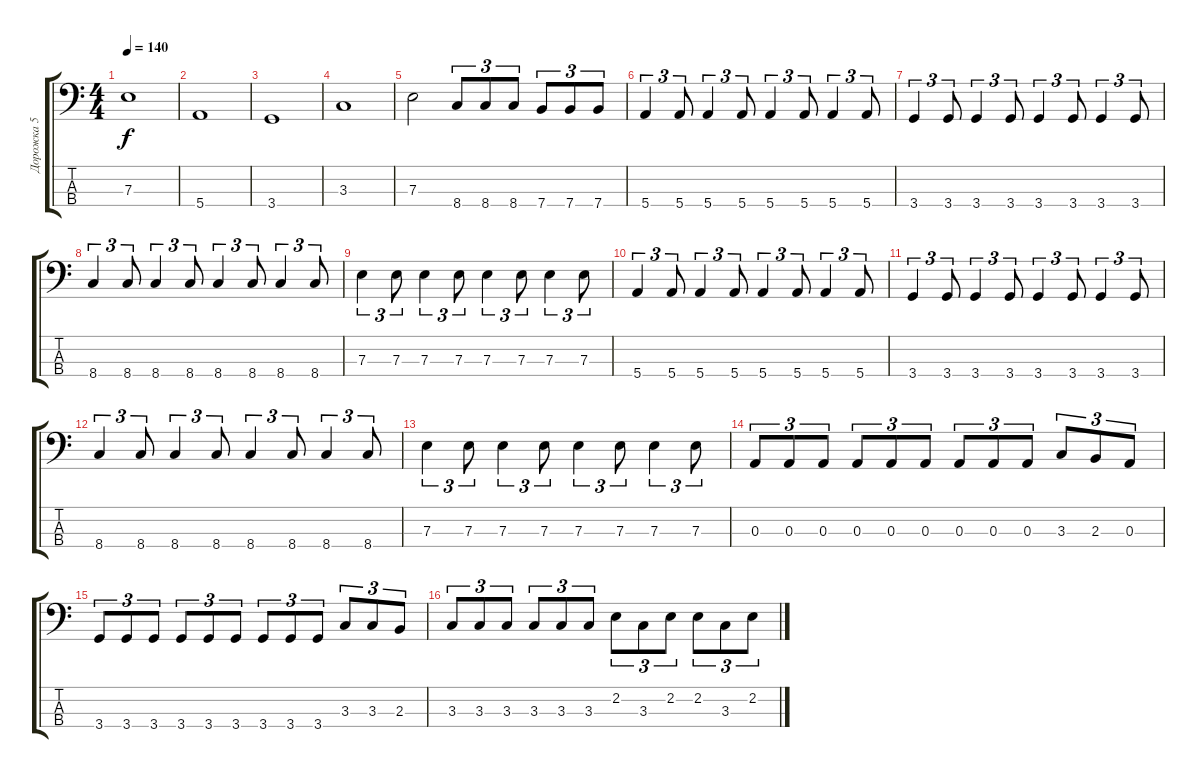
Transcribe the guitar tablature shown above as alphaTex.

\track ("Дорожка 5" "Дорожка 5") {instrument electricbassfinger}
\staff {score tabs}
\tuning (G2 D2 A1 E1) {hide}
\ts (4 4)
\tempo 140
\clef f4
\ks c
7.3.1{dy f} |
5.4.1 |
3.4.1 |
3.3.1 |
7.3.2 8.4.8{tu (3 2)} 8.4.8{tu (3 2)} 8.4.8{tu (3 2)} 7.4.8{tu (3 2)} 7.4.8{tu (3 2)} 7.4.8{tu (3 2)} |
5.4.4{tu (3 2)} 5.4.8{tu (3 2)} 5.4.4{tu (3 2)} 5.4.8{tu (3 2)} 5.4.4{tu (3 2)} 5.4.8{tu (3 2)} 5.4.4{tu (3 2)} 5.4.8{tu (3 2)} |
3.4.4{tu (3 2)} 3.4.8{tu (3 2)} 3.4.4{tu (3 2)} 3.4.8{tu (3 2)} 3.4.4{tu (3 2)} 3.4.8{tu (3 2)} 3.4.4{tu (3 2)} 3.4.8{tu (3 2)} |
8.4.4{tu (3 2)} 8.4.8{tu (3 2)} 8.4.4{tu (3 2)} 8.4.8{tu (3 2)} 8.4.4{tu (3 2)} 8.4.8{tu (3 2)} 8.4.4{tu (3 2)} 8.4.8{tu (3 2)} |
7.3.4{tu (3 2)} 7.3.8{tu (3 2)} 7.3.4{tu (3 2)} 7.3.8{tu (3 2)} 7.3.4{tu (3 2)} 7.3.8{tu (3 2)} 7.3.4{tu (3 2)} 7.3.8{tu (3 2)} |
5.4.4{tu (3 2)} 5.4.8{tu (3 2)} 5.4.4{tu (3 2)} 5.4.8{tu (3 2)} 5.4.4{tu (3 2)} 5.4.8{tu (3 2)} 5.4.4{tu (3 2)} 5.4.8{tu (3 2)} |
3.4.4{tu (3 2)} 3.4.8{tu (3 2)} 3.4.4{tu (3 2)} 3.4.8{tu (3 2)} 3.4.4{tu (3 2)} 3.4.8{tu (3 2)} 3.4.4{tu (3 2)} 3.4.8{tu (3 2)} |
8.4.4{tu (3 2)} 8.4.8{tu (3 2)} 8.4.4{tu (3 2)} 8.4.8{tu (3 2)} 8.4.4{tu (3 2)} 8.4.8{tu (3 2)} 8.4.4{tu (3 2)} 8.4.8{tu (3 2)} |
7.3.4{tu (3 2)} 7.3.8{tu (3 2)} 7.3.4{tu (3 2)} 7.3.8{tu (3 2)} 7.3.4{tu (3 2)} 7.3.8{tu (3 2)} 7.3.4{tu (3 2)} 7.3.8{tu (3 2)} |
0.3.8{tu (3 2)} 0.3.8{tu (3 2)} 0.3.8{tu (3 2)} 0.3.8{tu (3 2)} 0.3.8{tu (3 2)} 0.3.8{tu (3 2)} 0.3.8{tu (3 2)} 0.3.8{tu (3 2)} 0.3.8{tu (3 2)} 3.3.8{tu (3 2)} 2.3.8{tu (3 2)} 0.3.8{tu (3 2)} |
3.4.8{tu (3 2)} 3.4.8{tu (3 2)} 3.4.8{tu (3 2)} 3.4.8{tu (3 2)} 3.4.8{tu (3 2)} 3.4.8{tu (3 2)} 3.4.8{tu (3 2)} 3.4.8{tu (3 2)} 3.4.8{tu (3 2)} 3.3.8{tu (3 2)} 3.3.8{tu (3 2)} 2.3.8{tu (3 2)} |
3.3.8{tu (3 2)} 3.3.8{tu (3 2)} 3.3.8{tu (3 2)} 3.3.8{tu (3 2)} 3.3.8{tu (3 2)} 3.3.8{tu (3 2)} 2.2.8{tu (3 2)} 3.3.8{tu (3 2)} 2.2.8{tu (3 2)} 2.2.8{tu (3 2)} 3.3.8{tu (3 2)} 2.2.8{tu (3 2)}
